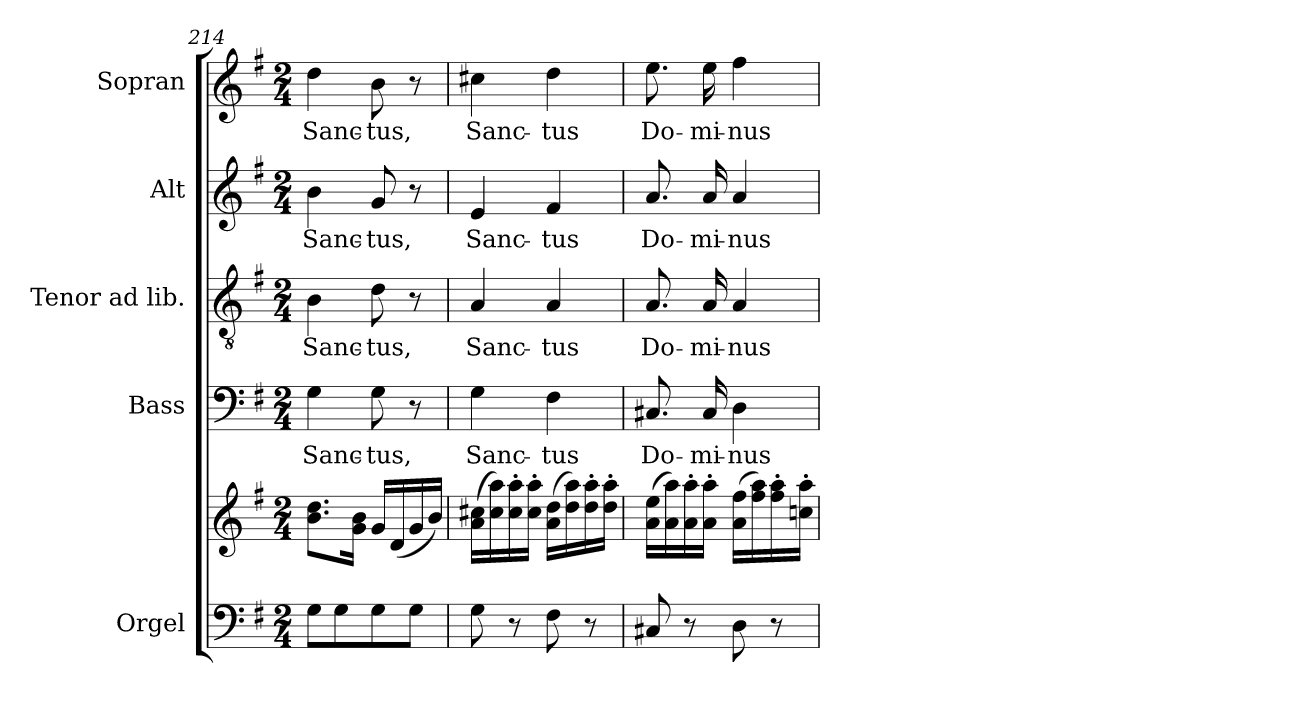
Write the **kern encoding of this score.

**kern	**kern	**kern	**text	**kern	**text	**kern	**text	**kern	**text
*part5	*part5	*part4	*part4	*part3	*part3	*part2	*part2	*part1	*part1
*staff6	*staff5	*staff4	*staff4	*staff3	*staff3	*staff2	*staff2	*staff1	*staff1
*I"Orgel	*	*I"Bass	*	*I"Tenor ad lib.	*	*I"Alt	*	*I"Sopran	*
*I'Org.	*	*I'B.	*	*I'T.	*	*I'A.	*	*I'S.	*
*clefF4	*clefG2	*clefF4	*	*clefGv2	*	*clefG2	*	*clefG2	*
*k[f#]	*k[f#]	*k[f#]	*	*k[f#]	*	*k[f#]	*	*k[f#]	*
*G:	*G:	*G:	*	*G:	*	*G:	*	*G:	*
*M2/4	*M2/4	*M2/4	*	*M2/4	*	*M2/4	*	*M2/4	*
=214	=214	=214	=214	=214	=214	=214	=214	=214	=214
!	!	!	!LO:LY:b	!	!LO:LY:b	!	!LO:LY:b	!	!LO:LY:b
8G\L	8.b\ 8.dd\L	4G\	Sanc-	4B\	Sanc-	4b\	Sanc-	4dd\	Sanc-
8G\	.	.	.	.	.	.	.	.	.
.	16g\ 16b\Jk	.	.	.	.	.	.	.	.
!	!	!	!LO:LY:b	!	!LO:LY:b	!	!LO:LY:b	!	!LO:LY:b
8G\	16g/LL	8G\	-tus,	8d\	-tus,	8g/	-tus,	8b\	-tus,
.	(<16d/	.	.	.	.	.	.	.	.
8G\J	16g/	8r	.	8r	.	8r	.	8r	.
.	16b/JJ)	.	.	.	.	.	.	.	.
=215	=215	=215	=215	=215	=215	=215	=215	=215	=215
!	!	!	!LO:LY:b	!	!LO:LY:b	!	!LO:LY:b	!	!LO:LY:b
8G\	(>16a\ 16cc#X\LL	4G\	Sanc-	4A/	Sanc-	4e/	Sanc-	4cc#X\	Sanc-
.	16cc#\ 16aa\)	.	.	.	.	.	.	.	.
8r	16cc#\'> 16aa\'>	.	.	.	.	.	.	.	.
.	16cc#\'> 16aa\'>JJ	.	.	.	.	.	.	.	.
!	!	!	!LO:LY:b	!	!LO:LY:b	!	!LO:LY:b	!	!LO:LY:b
8F#\	(>16a\ 16dd\LL	4F#\	-tus	4A/	-tus	4f#/	-tus	4dd\	-tus
.	16dd\ 16aa\)	.	.	.	.	.	.	.	.
8r	16dd\'> 16aa\'>	.	.	.	.	.	.	.	.
.	16dd\'> 16aa\'>JJ	.	.	.	.	.	.	.	.
!!LO:LB:g=z
=216	=216	=216	=216	=216	=216	=216	=216	=216	=216
!	!	!	!LO:LY:b	!	!LO:LY:b	!	!LO:LY:b	!	!LO:LY:b
8C#X/	(>16a\ 16ee\LL	8.C#X/	Do-	8.A/	Do-	8.a/	Do-	8.ee\	Do-
.	16a\ 16aa\)	.	.	.	.	.	.	.	.
8r	16a\'> 16aa\'>	.	.	.	.	.	.	.	.
!	!	!	!LO:LY:b	!	!LO:LY:b	!	!LO:LY:b	!	!LO:LY:b
.	16a\'> 16aa\'>JJ	16C#/	-mi-	16A/	-mi-	16a/	-mi-	16ee\	-mi-
!	!	!	!LO:LY:b	!	!LO:LY:b	!	!LO:LY:b	!	!LO:LY:b
8D\	(>16a\ 16ff#\LL	4D\	-nus	4A/	-nus	4a/	-nus	4ff#\	-nus
.	16ff#\ 16aa\)	.	.	.	.	.	.	.	.
8r	16ff#\'> 16aa\'>	.	.	.	.	.	.	.	.
.	16ccn\'> 16aa\'>JJ	.	.	.	.	.	.	.	.
=	=	=	=	=	=	=	=	=	=
*-	*-	*-	*-	*-	*-	*-	*-	*-	*-
